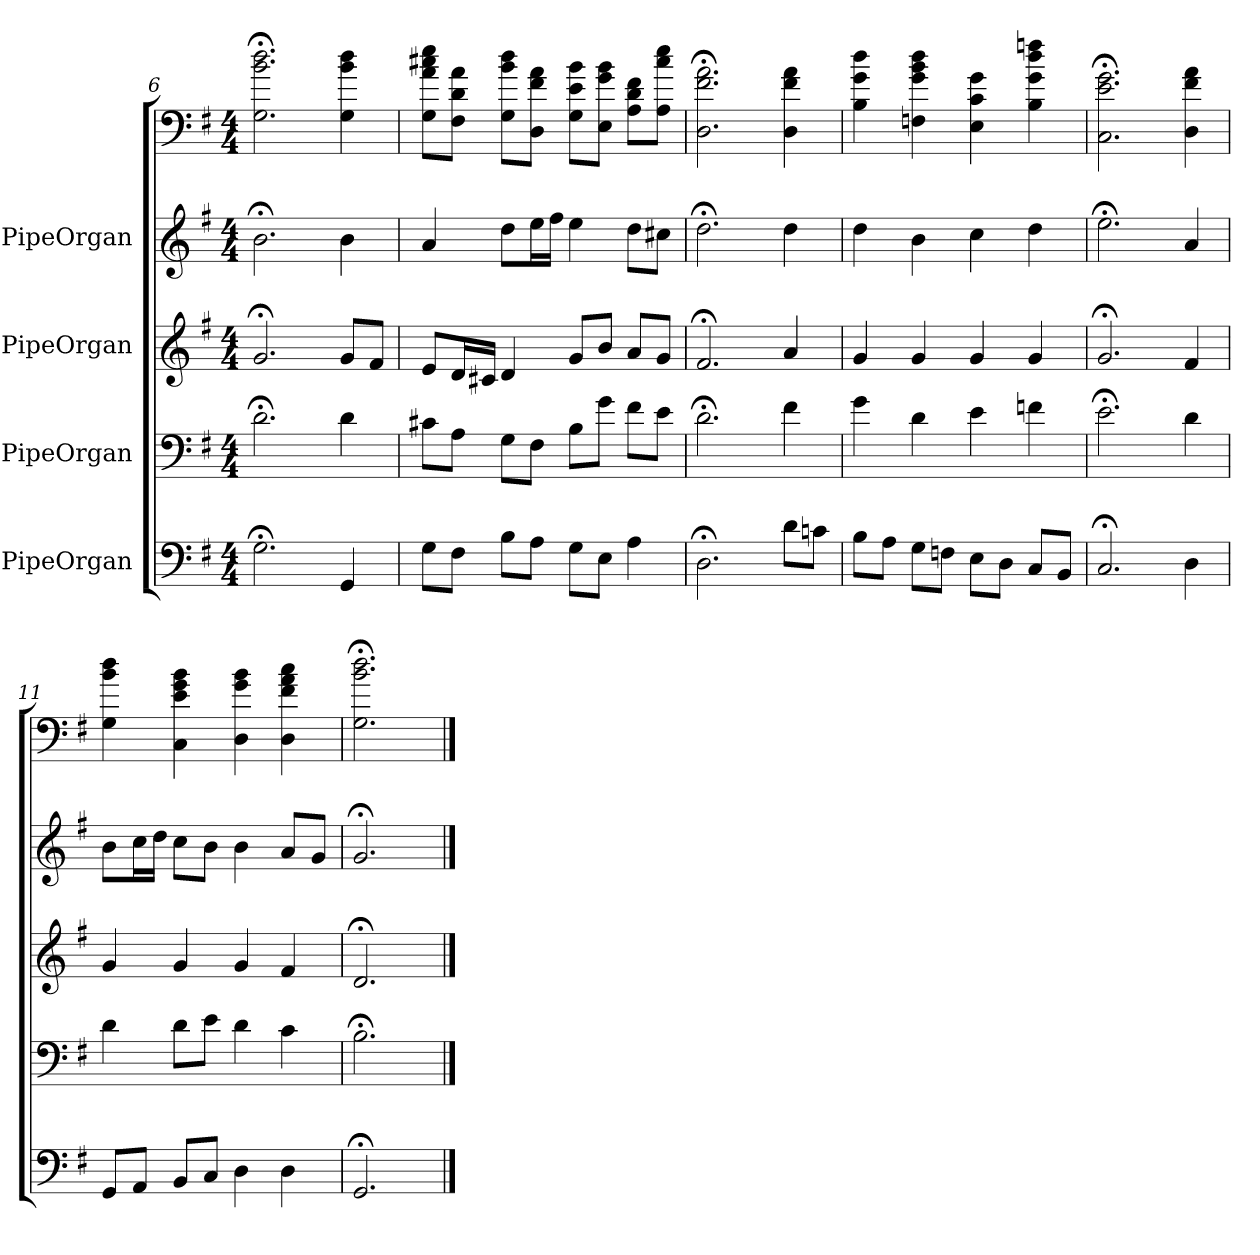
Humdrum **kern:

**kern	**kern	**kern	**kern	**kern
*part5	*part4	*part3	*part2	*part1
*staff5	*staff4	*staff3	*staff2	*staff1
*I"PipeOrgan	*I"PipeOrgan	*I"PipeOrgan	*I"PipeOrgan	*
*clefF4	*clefF4	*clefG2	*clefG2	*
*k[f#]	*k[f#]	*k[f#]	*k[f#]	*k[f#]
*G:	*G:	*G:	*G:	*G:
*M4/4	*M4/4	*M4/4	*M4/4	*M4/4
=6	=6	=6	=6	=6
2.G;<	2.d;<	2.g;<	2.b;<	2.G;< 2.b;< 2.dd;<
4GG	4d	8g/L	4b	4G 4b 4dd
.	.	8f#/J	.	.
=7	=7	=7	=7	=7
8G\L	8c#X\L	8e/L	4a	8G 8a 8cc#X 8eeL
8F#\J	8A\J	16d/L	.	8F# 8d 8aJ
.	.	16c#X/JJ	.	.
8B\L	8G\L	4d	8dd\L	8G 8b 8ddL
8A\J	8F#\J	.	16ee\L	8D 8f# 8aJ
.	.	.	16ff#\JJ	.
8G\L	8B\L	8g/L	4ee	8G 8e 8bL
8E\J	8g\J	8b/J	.	8E 8g 8bJ
4A	8f#\L	8a/L	8dd\L	8A 8d 8f#L
.	8e\J	8g/J	8cc#X\J	8A 8cc# 8eeJ
=8	=8	=8	=8	=8
2.D;<	2.d;<	2.f#;<	2.dd;<	2.D;< 2.f#;< 2.a;<
8d\L	4f#	4a	4dd	4D 4f# 4a
8cn\J	.	.	.	.
=9	=9	=9	=9	=9
8B\L	4g	4g	4dd	4B 4g 4dd
8A\J	.	.	.	.
8G\L	4d	4g	4b	4Fn 4g 4b 4dd
8Fn\J	.	.	.	.
8E\L	4e	4g	4cc	4E 4c 4g
8D\J	.	.	.	.
8C/L	4fn	4g	4dd	4B 4g 4dd 4ffn
8BB/J	.	.	.	.
=10	=10	=10	=10	=10
2.C;<	2.e;<	2.g;<	2.ee;<	2.C;< 2.e;< 2.g;<
4D	4d	4f#	4a	4D 4f# 4a
=11	=11	=11	=11	=11
8GG/L	4d	4g	8b\L	4G 4b 4dd
8AA/J	.	.	16cc\L	.
.	.	.	16dd\JJ	.
8BB/L	8d\L	4g	8cc\L	4C 4e 4g 4b
8C/J	8e\J	.	8b\J	.
4D	4d	4g	4b	4D 4g 4b
4D	4c	4f#	8a/L	4D 4f# 4a 4cc
.	.	.	8g/J	.
=12	=12	=12	=12	=12
2.GG;<	2.B;<	2.d;<	2.g;<	2.G;< 2.b;< 2.dd;<
==	==	==	==	==
*-	*-	*-	*-	*-
